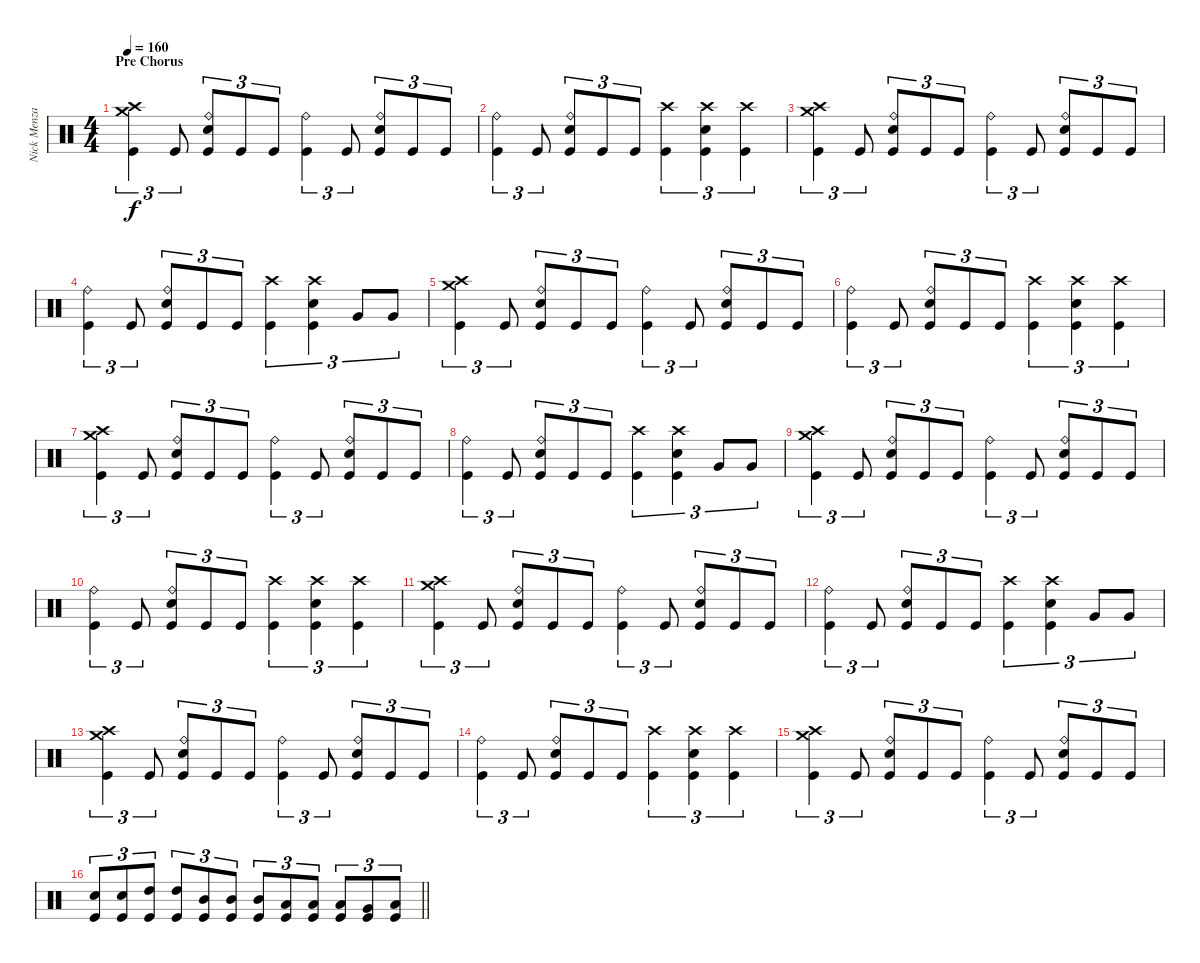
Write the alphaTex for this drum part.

\track ("Nick Menza" "Nick Menza") {instrument percussion}
\staff {score}
\articulation defaults
\ts (4 4)
\section ("" "Pre Chorus")
\tempo 160
\clef neutral
\ks c
("Crash high (hit)" "Crash medium (hit)" "Kick (hit)").4{tu (3 2) dy f} "Kick (hit)".8{tu (3 2)} ("Ride (bell)" "Snare (hit) 2" "Kick (hit)").8{tu (3 2)} "Kick (hit)".8{tu (3 2)} "Kick (hit)".8{tu (3 2)} ("Ride (bell)" "Kick (hit)").4{tu (3 2)} "Kick (hit)".8{tu (3 2)} ("Ride (bell)" "Snare (hit) 2" "Kick (hit)").8{tu (3 2)} "Kick (hit)".8{tu (3 2)} "Kick (hit)".8{tu (3 2)} |
("Ride (bell)" "Kick (hit)").4{tu (3 2)} "Kick (hit)".8{tu (3 2)} ("Ride (bell)" "Snare (hit) 2" "Kick (hit)").8{tu (3 2)} "Kick (hit)".8{tu (3 2)} "Kick (hit)".8{tu (3 2)} ("Crash high (hit)" "Kick (hit)").4{tu (3 2)} ("Crash high (hit)" "Snare (hit) 2" "Kick (hit)").4{tu (3 2)} ("Crash high (hit)" "Kick (hit)").4{tu (3 2)} |
("Crash high (hit)" "Crash medium (hit)" "Kick (hit)").4{tu (3 2)} "Kick (hit)".8{tu (3 2)} ("Ride (bell)" "Snare (hit) 2" "Kick (hit)").8{tu (3 2)} "Kick (hit)".8{tu (3 2)} "Kick (hit)".8{tu (3 2)} ("Ride (bell)" "Kick (hit)").4{tu (3 2)} "Kick (hit)".8{tu (3 2)} ("Ride (bell)" "Snare (hit) 2" "Kick (hit)").8{tu (3 2)} "Kick (hit)".8{tu (3 2)} "Kick (hit)".8{tu (3 2)} |
("Ride (bell)" "Kick (hit)").4{tu (3 2)} "Kick (hit)".8{tu (3 2)} ("Ride (bell)" "Snare (hit) 2" "Kick (hit)").8{tu (3 2)} "Kick (hit)".8{tu (3 2)} "Kick (hit)".8{tu (3 2)} ("Crash high (hit)" "Kick (hit)").4{tu (3 2)} ("Crash high (hit)" "Snare (hit) 2" "Kick (hit)").4{tu (3 2)} "Very Low Tom (hit)".8{tu (3 2)} "Very Low Tom (hit)".8{tu (3 2)} |
("Crash high (hit)" "Crash medium (hit)" "Kick (hit)").4{tu (3 2)} "Kick (hit)".8{tu (3 2)} ("Ride (bell)" "Snare (hit) 2" "Kick (hit)").8{tu (3 2)} "Kick (hit)".8{tu (3 2)} "Kick (hit)".8{tu (3 2)} ("Ride (bell)" "Kick (hit)").4{tu (3 2)} "Kick (hit)".8{tu (3 2)} ("Ride (bell)" "Snare (hit) 2" "Kick (hit)").8{tu (3 2)} "Kick (hit)".8{tu (3 2)} "Kick (hit)".8{tu (3 2)} |
("Ride (bell)" "Kick (hit)").4{tu (3 2)} "Kick (hit)".8{tu (3 2)} ("Ride (bell)" "Snare (hit) 2" "Kick (hit)").8{tu (3 2)} "Kick (hit)".8{tu (3 2)} "Kick (hit)".8{tu (3 2)} ("Crash high (hit)" "Kick (hit)").4{tu (3 2)} ("Crash high (hit)" "Snare (hit) 2" "Kick (hit)").4{tu (3 2)} ("Crash high (hit)" "Kick (hit)").4{tu (3 2)} |
("Crash high (hit)" "Crash medium (hit)" "Kick (hit)").4{tu (3 2)} "Kick (hit)".8{tu (3 2)} ("Ride (bell)" "Snare (hit) 2" "Kick (hit)").8{tu (3 2)} "Kick (hit)".8{tu (3 2)} "Kick (hit)".8{tu (3 2)} ("Ride (bell)" "Kick (hit)").4{tu (3 2)} "Kick (hit)".8{tu (3 2)} ("Ride (bell)" "Snare (hit) 2" "Kick (hit)").8{tu (3 2)} "Kick (hit)".8{tu (3 2)} "Kick (hit)".8{tu (3 2)} |
("Ride (bell)" "Kick (hit)").4{tu (3 2)} "Kick (hit)".8{tu (3 2)} ("Ride (bell)" "Snare (hit) 2" "Kick (hit)").8{tu (3 2)} "Kick (hit)".8{tu (3 2)} "Kick (hit)".8{tu (3 2)} ("Crash high (hit)" "Kick (hit)").4{tu (3 2)} ("Crash high (hit)" "Snare (hit) 2" "Kick (hit)").4{tu (3 2)} "Very Low Tom (hit)".8{tu (3 2)} "Very Low Tom (hit)".8{tu (3 2)} |
("Crash high (hit)" "Crash medium (hit)" "Kick (hit)").4{tu (3 2)} "Kick (hit)".8{tu (3 2)} ("Ride (bell)" "Snare (hit) 2" "Kick (hit)").8{tu (3 2)} "Kick (hit)".8{tu (3 2)} "Kick (hit)".8{tu (3 2)} ("Ride (bell)" "Kick (hit)").4{tu (3 2)} "Kick (hit)".8{tu (3 2)} ("Ride (bell)" "Snare (hit) 2" "Kick (hit)").8{tu (3 2)} "Kick (hit)".8{tu (3 2)} "Kick (hit)".8{tu (3 2)} |
("Ride (bell)" "Kick (hit)").4{tu (3 2)} "Kick (hit)".8{tu (3 2)} ("Ride (bell)" "Snare (hit) 2" "Kick (hit)").8{tu (3 2)} "Kick (hit)".8{tu (3 2)} "Kick (hit)".8{tu (3 2)} ("Crash high (hit)" "Kick (hit)").4{tu (3 2)} ("Crash high (hit)" "Snare (hit) 2" "Kick (hit)").4{tu (3 2)} ("Crash high (hit)" "Kick (hit)").4{tu (3 2)} |
("Crash high (hit)" "Crash medium (hit)" "Kick (hit)").4{tu (3 2)} "Kick (hit)".8{tu (3 2)} ("Ride (bell)" "Snare (hit) 2" "Kick (hit)").8{tu (3 2)} "Kick (hit)".8{tu (3 2)} "Kick (hit)".8{tu (3 2)} ("Ride (bell)" "Kick (hit)").4{tu (3 2)} "Kick (hit)".8{tu (3 2)} ("Ride (bell)" "Snare (hit) 2" "Kick (hit)").8{tu (3 2)} "Kick (hit)".8{tu (3 2)} "Kick (hit)".8{tu (3 2)} |
("Ride (bell)" "Kick (hit)").4{tu (3 2)} "Kick (hit)".8{tu (3 2)} ("Ride (bell)" "Snare (hit) 2" "Kick (hit)").8{tu (3 2)} "Kick (hit)".8{tu (3 2)} "Kick (hit)".8{tu (3 2)} ("Crash high (hit)" "Kick (hit)").4{tu (3 2)} ("Crash high (hit)" "Snare (hit) 2" "Kick (hit)").4{tu (3 2)} "Very Low Tom (hit)".8{tu (3 2)} "Very Low Tom (hit)".8{tu (3 2)} |
("Crash high (hit)" "Crash medium (hit)" "Kick (hit)").4{tu (3 2)} "Kick (hit)".8{tu (3 2)} ("Ride (bell)" "Snare (hit) 2" "Kick (hit)").8{tu (3 2)} "Kick (hit)".8{tu (3 2)} "Kick (hit)".8{tu (3 2)} ("Ride (bell)" "Kick (hit)").4{tu (3 2)} "Kick (hit)".8{tu (3 2)} ("Ride (bell)" "Snare (hit) 2" "Kick (hit)").8{tu (3 2)} "Kick (hit)".8{tu (3 2)} "Kick (hit)".8{tu (3 2)} |
("Ride (bell)" "Kick (hit)").4{tu (3 2)} "Kick (hit)".8{tu (3 2)} ("Ride (bell)" "Snare (hit) 2" "Kick (hit)").8{tu (3 2)} "Kick (hit)".8{tu (3 2)} "Kick (hit)".8{tu (3 2)} ("Crash high (hit)" "Kick (hit)").4{tu (3 2)} ("Crash high (hit)" "Snare (hit) 2" "Kick (hit)").4{tu (3 2)} ("Crash high (hit)" "Kick (hit)").4{tu (3 2)} |
("Crash high (hit)" "Crash medium (hit)" "Kick (hit)").4{tu (3 2)} "Kick (hit)".8{tu (3 2)} ("Ride (bell)" "Snare (hit) 2" "Kick (hit)").8{tu (3 2)} "Kick (hit)".8{tu (3 2)} "Kick (hit)".8{tu (3 2)} ("Ride (bell)" "Kick (hit)").4{tu (3 2)} "Kick (hit)".8{tu (3 2)} ("Ride (bell)" "Snare (hit) 2" "Kick (hit)").8{tu (3 2)} "Kick (hit)".8{tu (3 2)} "Kick (hit)".8{tu (3 2)} |
\barLineRight lightlight
("Snare (hit) 2" "Kick (hit)").8{tu (3 2)} ("Snare (hit) 2" "Kick (hit)").8{tu (3 2)} ("High Tom (hit)" "Kick (hit)").8{tu (3 2)} ("High Tom (hit)" "Kick (hit)").8{tu (3 2)} ("Mid Tom (hit)" "Kick (hit)").8{tu (3 2)} ("Mid Tom (hit)" "Kick (hit)").8{tu (3 2)} ("Mid Tom (hit)" "Kick (hit)").8{tu (3 2)} ("Low Tom (hit)" "Kick (hit)").8{tu (3 2)} ("Low Tom (hit)" "Kick (hit)").8{tu (3 2)} ("Low Tom (hit)" "Kick (hit)").8{tu (3 2)} ("Very Low Tom (hit)" "Kick (hit)").8{tu (3 2)} ("Low Floor Tom (hit)" "Kick (hit)").8{tu (3 2)}
